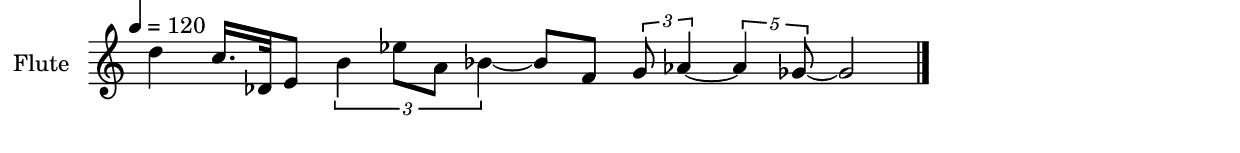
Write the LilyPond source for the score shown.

\version "2.18.2"

%{
BAHPM
Bateria de Avaliação da Habilidade de Percepção Musical
Item: 04_contorno
Igual ou diferente: igual
%}

%%% INFORMACOES PRE-MUSICA %%%

%%%%%%%%%%%%%
% SUBITEM A %
%%%%%%%%%%%%%


% Inserir nome do instrumento, andamento, compasso, clave

instrumentoNomeItemA = \set Staff.instrumentName = "Flute"
andamentoItemA = \tempo 4 = 120
compassoItemA = \time 10/4
clefItemA = \clef treble
keyItemA = \key c \major

%%%%%%%%%%%%%
% SUBITEM B %
%%%%%%%%%%%%%

instrumentoNomeItemB = \instrumentoNomeItemA
andamentoItemB = \andamentoItemA
compassoItemB = \compassoItemA
clefItemB = \clefItemA
keyItemB = \keyItemA

%%%%%%%%%%
% MUSICA %
%%%%%%%%%%

musica = \relative c'' {
% desmarcar as configurções abaixo para itens sem barra de compasso
 \override Staff.TimeSignature #'stencil = ##f
 \accidentalStyle Score.neo-modern
 d4 c16.[ des,32 e8]
 \tuplet 3/2 { b'4 ees8[ a,] bes4 ~ }
 bes8[ f] \tuplet 3/2 { g8 aes4 ~ }
 \tuplet 5/4 { aes4 ges8 ~ } ges2
 \tag #'itemA { }
 \tag #'itemB { }
 \bar "|."
}

%%% Configuração de layout %%%

\include "lilypond-book-preamble.ly"

% desmarcar os itens abaixo para regular alinhamento de itens

\paper {
% ragged-right = ##f 
% line-width = 110\mm
}

%%% CONTEXTOS PARA CADA SUBITEM %%%

itemA = \score {
  \new Staff <<
    \instrumentoNomeItemA
    \andamentoItemA
    \compassoItemA
    \clefItemA
    \keyItemA
    \new Voice { 
      \keepWithTag #'itemA \musica
    }
  >>
}

itemB = \score {
  \new Staff <<
    \instrumentoNomeItemB
    \andamentoItemB
    \compassoItemB
    \clefItemB
    \keyItemB
    \new Voice { 
      \keepWithTag #'itemB \musica
    }
  >>
}



\itemA

% Desmarcar para incluir o subitem B

%\itemB